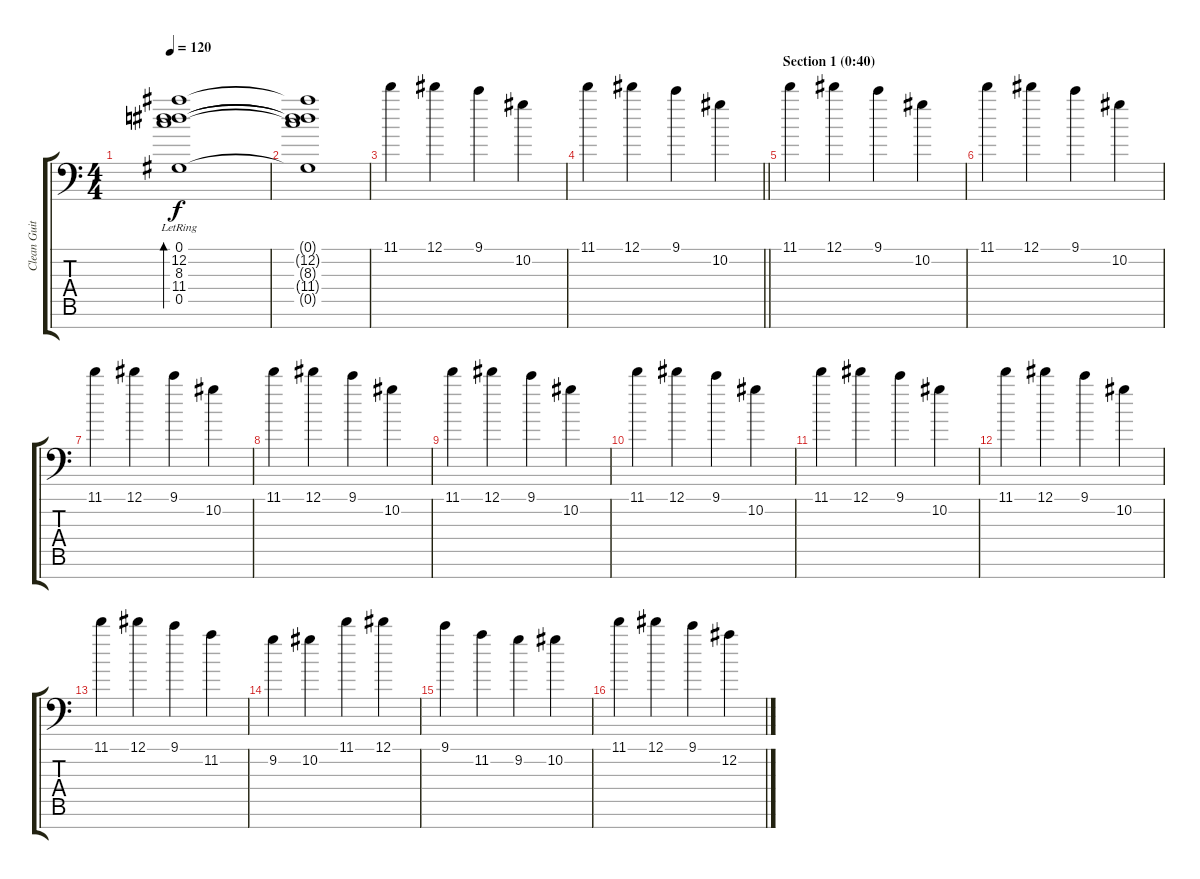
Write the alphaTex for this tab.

\track ("Clean Guitar" "Clean Guit") {instrument electricguitarclean}
\staff {score tabs}
\tuning (Eb4 Bb3 Gb3 Db3 Ab2 Eb2 Ab1) {hide}
\ts (4 4)
\tempo 120
\clef f4
\ks c
(0.1{lr} 12.2{lr} 8.3{lr} 11.4{lr} 0.5{lr}).1{bd 480 dy f} |
(0.1{t} 12.2{t} 8.3{t} 11.4{t} 0.5{t}).1 |
11.1.4{volume 5} 12.1.4{volume 10} 9.1.4 10.2.4 |
\barLineRight lightlight
11.1.4 12.1.4 9.1.4 10.2.4 |
\section ("" "Section 1 (0:40)")
11.1.4 12.1.4 9.1.4 10.2.4 |
11.1.4 12.1.4 9.1.4 10.2.4 |
11.1.4 12.1.4 9.1.4 10.2.4 |
11.1.4 12.1.4 9.1.4 10.2.4 |
11.1.4 12.1.4 9.1.4 10.2.4 |
11.1.4 12.1.4 9.1.4 10.2.4 |
11.1.4 12.1.4 9.1.4 10.2.4 |
11.1.4 12.1.4 9.1.4 10.2.4 |
11.1.4 12.1.4 9.1.4 11.2.4 |
9.2.4 10.2.4 11.1.4 12.1.4 |
9.1.4 11.2.4 9.2.4 10.2.4 |
11.1.4 12.1.4 9.1.4 12.2.4
